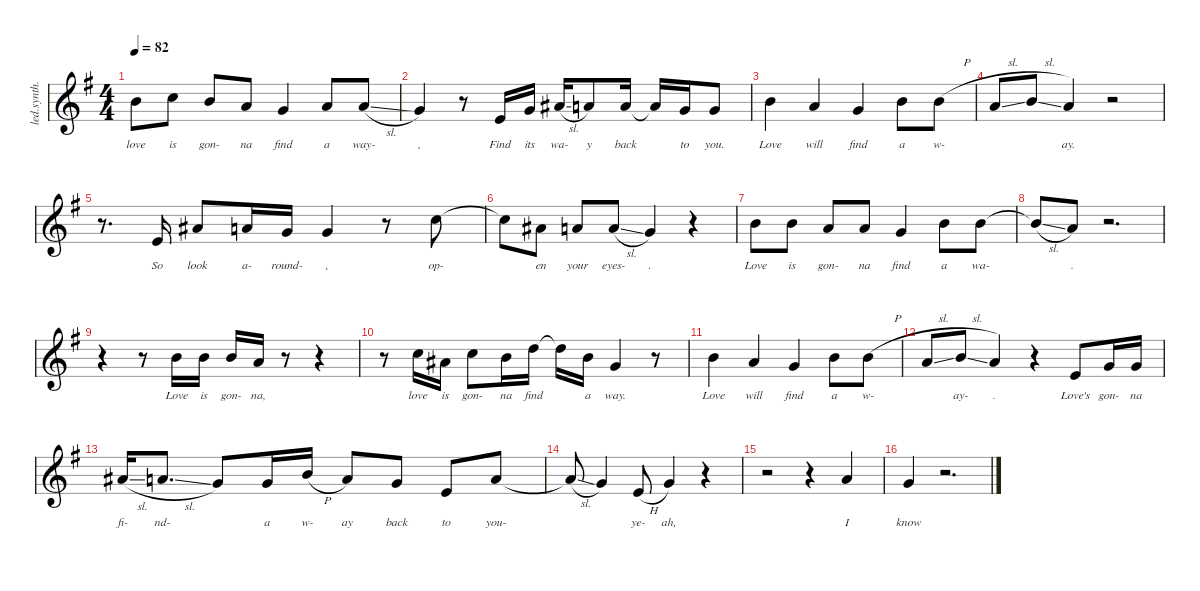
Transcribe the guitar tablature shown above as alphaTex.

\defaultSystemsLayout 4
\hideDynamics
\bracketExtendMode nobrackets
\track ("Vocal" "led.synth.") {instrument lead2sawtooth}
\staff {score}
\tuning (E4 B3 G3 D3 A2 E2)
\ts (4 4)
\tempo 82
\clef g2
\ks eminor
7.1{acc forcenatural}.8{lyrics (0 "love") lyrics (1 "") lyrics (2 "") lyrics (3 "") lyrics (4 "") dy f} 8.1{acc forcenatural}.8{lyrics (0 "is") lyrics (1 "") lyrics (2 "") lyrics (3 "") lyrics (4 "")} 7.1{acc forcenatural}.8{lyrics (0 "gon-") lyrics (1 "") lyrics (2 "") lyrics (3 "") lyrics (4 "")} 5.1{acc forcenatural}.8{lyrics (0 "na") lyrics (1 "") lyrics (2 "") lyrics (3 "") lyrics (4 "")} 3.1{acc forcenatural}.4{lyrics (0 "find") lyrics (1 "") lyrics (2 "") lyrics (3 "") lyrics (4 "")} 5.1{acc forcenatural}.8{lyrics (0 "a") lyrics (1 "") lyrics (2 "") lyrics (3 "") lyrics (4 "")} 5.1{sl acc forcenatural}.8{lyrics (0 "way-") lyrics (1 "") lyrics (2 "") lyrics (3 "") lyrics (4 "")} |
3.1{acc forcenatural}.4{lyrics (0 ",") lyrics (1 "") lyrics (2 "") lyrics (3 "") lyrics (4 "")} r.8 0.1{acc forcenatural}.16{lyrics (0 "Find") lyrics (1 "") lyrics (2 "") lyrics (3 "") lyrics (4 "")} 3.1{acc forcenatural}.16{lyrics (0 "its") lyrics (1 "") lyrics (2 "") lyrics (3 "") lyrics (4 "")} 6.1{sl acc #}.16{lyrics (0 "wa-") lyrics (1 "") lyrics (2 "") lyrics (3 "") lyrics (4 "")} 5.1{acc forcenatural}.8{lyrics (0 "y") lyrics (1 "") lyrics (2 "") lyrics (3 "") lyrics (4 "")} 5.1{acc forcenatural}.16{lyrics (0 "back") lyrics (1 "") lyrics (2 "") lyrics (3 "") lyrics (4 "")} 5.1{t acc forcenatural}.16 3.1{acc forcenatural}.16{lyrics (0 "to") lyrics (1 "") lyrics (2 "") lyrics (3 "") lyrics (4 "")} 3.1{acc forcenatural}.8{lyrics (0 "you.") lyrics (1 "") lyrics (2 "") lyrics (3 "") lyrics (4 "")} |
7.1{acc forcenatural}.4{lyrics (0 "Love") lyrics (1 "") lyrics (2 "") lyrics (3 "") lyrics (4 "")} 5.1{acc forcenatural}.4{lyrics (0 "will") lyrics (1 "") lyrics (2 "") lyrics (3 "") lyrics (4 "")} 3.1{acc forcenatural}.4{lyrics (0 "find") lyrics (1 "") lyrics (2 "") lyrics (3 "") lyrics (4 "")} 7.1{acc forcenatural}.8{lyrics (0 "a") lyrics (1 "") lyrics (2 "") lyrics (3 "") lyrics (4 "")} 7.1{h acc forcenatural}.8{lyrics (0 "w-") lyrics (1 "") lyrics (2 "") lyrics (3 "") lyrics (4 "")} |
5.1{sl acc forcenatural}.8 7.1{sl acc forcenatural}.8 5.1{acc forcenatural}.4{lyrics (0 "ay.") lyrics (1 "") lyrics (2 "") lyrics (3 "") lyrics (4 "")} r.2 |
r.8{d} 0.1{acc forcenatural}.16{lyrics (0 "So") lyrics (1 "") lyrics (2 "") lyrics (3 "") lyrics (4 "")} 6.1{acc #}.8{lyrics (0 "look") lyrics (1 "") lyrics (2 "") lyrics (3 "") lyrics (4 "")} 5.1{acc forcenatural}.16{lyrics (0 "a-") lyrics (1 "") lyrics (2 "") lyrics (3 "") lyrics (4 "")} 3.1{acc forcenatural}.16{lyrics (0 "round-") lyrics (1 "") lyrics (2 "") lyrics (3 "") lyrics (4 "")} 3.1{acc forcenatural}.4{lyrics (0 ",") lyrics (1 "") lyrics (2 "") lyrics (3 "") lyrics (4 "")} r.8 8.1{acc forcenatural}.8{lyrics (0 "op-") lyrics (1 "") lyrics (2 "") lyrics (3 "") lyrics (4 "")} |
8.1{t acc forcenatural}.8 6.1{acc #}.8{lyrics (0 "en") lyrics (1 "") lyrics (2 "") lyrics (3 "") lyrics (4 "")} 5.1{acc forcenatural}.8{lyrics (0 "your") lyrics (1 "") lyrics (2 "") lyrics (3 "") lyrics (4 "")} 5.1{sl acc forcenatural}.8{lyrics (0 "eyes-") lyrics (1 "") lyrics (2 "") lyrics (3 "") lyrics (4 "")} 3.1{acc forcenatural}.4{lyrics (0 ".") lyrics (1 "") lyrics (2 "") lyrics (3 "") lyrics (4 "")} r.4 |
7.1{acc forcenatural}.8{lyrics (0 "Love") lyrics (1 "") lyrics (2 "") lyrics (3 "") lyrics (4 "")} 12.2{acc forcenatural}.8{lyrics (0 "is") lyrics (1 "") lyrics (2 "") lyrics (3 "") lyrics (4 "")} 10.2{acc forcenatural}.8{lyrics (0 "gon-") lyrics (1 "") lyrics (2 "") lyrics (3 "") lyrics (4 "")} 5.1{acc forcenatural}.8{lyrics (0 "na") lyrics (1 "") lyrics (2 "") lyrics (3 "") lyrics (4 "")} 3.1{acc forcenatural}.4{lyrics (0 "find") lyrics (1 "") lyrics (2 "") lyrics (3 "") lyrics (4 "")} 7.1{acc forcenatural}.8{lyrics (0 "a") lyrics (1 "") lyrics (2 "") lyrics (3 "") lyrics (4 "")} 7.1{acc forcenatural}.8{lyrics (0 "wa-") lyrics (1 "") lyrics (2 "") lyrics (3 "") lyrics (4 "")} |
7.1{sl t acc forcenatural}.8 5.1{acc forcenatural}.8{lyrics (0 ".") lyrics (1 "") lyrics (2 "") lyrics (3 "") lyrics (4 "")} r.2{d} |
r.4 r.8 7.1{acc forcenatural}.16{lyrics (0 "Love") lyrics (1 "") lyrics (2 "") lyrics (3 "") lyrics (4 "")} 7.1{acc forcenatural}.16{lyrics (0 "is") lyrics (1 "") lyrics (2 "") lyrics (3 "") lyrics (4 "")} 7.1{acc forcenatural}.16{lyrics (0 "gon-") lyrics (1 "") lyrics (2 "") lyrics (3 "") lyrics (4 "")} 5.1{acc forcenatural}.16{lyrics (0 "na,") lyrics (1 "") lyrics (2 "") lyrics (3 "") lyrics (4 "")} r.8 r.4 |
r.8 8.1{acc forcenatural}.16{lyrics (0 "love") lyrics (1 "") lyrics (2 "") lyrics (3 "") lyrics (4 "")} 6.1{acc #}.16{lyrics (0 "is") lyrics (1 "") lyrics (2 "") lyrics (3 "") lyrics (4 "")} 8.1{acc forcenatural}.8{lyrics (0 "gon-") lyrics (1 "") lyrics (2 "") lyrics (3 "") lyrics (4 "")} 7.1{acc forcenatural}.16{lyrics (0 "na") lyrics (1 "") lyrics (2 "") lyrics (3 "") lyrics (4 "")} 10.1{acc forcenatural}.16{lyrics (0 "find") lyrics (1 "") lyrics (2 "") lyrics (3 "") lyrics (4 "")} 10.1{t acc forcenatural}.16 7.1{acc forcenatural}.16{lyrics (0 "a") lyrics (1 "") lyrics (2 "") lyrics (3 "") lyrics (4 "")} 3.1{acc forcenatural}.4{lyrics (0 "way.") lyrics (1 "") lyrics (2 "") lyrics (3 "") lyrics (4 "")} r.8 |
7.1{acc forcenatural}.4{lyrics (0 "Love") lyrics (1 "") lyrics (2 "") lyrics (3 "") lyrics (4 "")} 5.1{acc forcenatural}.4{lyrics (0 "will") lyrics (1 "") lyrics (2 "") lyrics (3 "") lyrics (4 "")} 3.1{acc forcenatural}.4{lyrics (0 "find") lyrics (1 "") lyrics (2 "") lyrics (3 "") lyrics (4 "")} 7.1{acc forcenatural}.8{lyrics (0 "a") lyrics (1 "") lyrics (2 "") lyrics (3 "") lyrics (4 "")} 7.1{h acc forcenatural}.8{lyrics (0 "w-") lyrics (1 "") lyrics (2 "") lyrics (3 "") lyrics (4 "")} |
5.1{sl acc forcenatural}.8 7.1{sl acc forcenatural}.8{lyrics (0 "ay-") lyrics (1 "") lyrics (2 "") lyrics (3 "") lyrics (4 "")} 5.1{acc forcenatural}.4{lyrics (0 ".") lyrics (1 "") lyrics (2 "") lyrics (3 "") lyrics (4 "")} r.4 0.1{acc forcenatural}.8{lyrics (0 "Love's") lyrics (1 "") lyrics (2 "") lyrics (3 "") lyrics (4 "")} 3.1{acc forcenatural}.16{lyrics (0 "gon-") lyrics (1 "") lyrics (2 "") lyrics (3 "") lyrics (4 "")} 3.1{acc forcenatural}.16{lyrics (0 "na") lyrics (1 "") lyrics (2 "") lyrics (3 "") lyrics (4 "")} |
6.1{sl acc #}.16{lyrics (0 "fi-") lyrics (1 "") lyrics (2 "") lyrics (3 "") lyrics (4 "")} 5.1{sl acc forcenatural}.8{d lyrics (0 "nd-") lyrics (1 "") lyrics (2 "") lyrics (3 "") lyrics (4 "")} 3.1{acc forcenatural}.8{lyrics (0 " ") lyrics (1 "") lyrics (2 "") lyrics (3 "") lyrics (4 "")} 3.1{acc forcenatural}.16{lyrics (0 "a") lyrics (1 "") lyrics (2 "") lyrics (3 "") lyrics (4 "")} 7.1{h acc forcenatural}.16{lyrics (0 "w-") lyrics (1 "") lyrics (2 "") lyrics (3 "") lyrics (4 "")} 5.1{acc forcenatural}.8{lyrics (0 "ay") lyrics (1 "") lyrics (2 "") lyrics (3 "") lyrics (4 "")} 3.1{acc forcenatural}.8{lyrics (0 "back") lyrics (1 "") lyrics (2 "") lyrics (3 "") lyrics (4 "")} 0.1{acc forcenatural}.8{lyrics (0 "to") lyrics (1 "") lyrics (2 "") lyrics (3 "") lyrics (4 "")} 5.1{acc forcenatural}.8{lyrics (0 "you-") lyrics (1 "") lyrics (2 "") lyrics (3 "") lyrics (4 "")} |
5.1{sl t acc forcenatural}.8 3.1{acc forcenatural}.4{lyrics (0 " ") lyrics (1 "") lyrics (2 "") lyrics (3 "") lyrics (4 "")} 0.1{h acc forcenatural}.8{lyrics (0 "ye-") lyrics (1 "") lyrics (2 "") lyrics (3 "") lyrics (4 "")} 3.1{acc forcenatural}.4{lyrics (0 "ah,") lyrics (1 "") lyrics (2 "") lyrics (3 "") lyrics (4 "")} r.4 |
r.2 r.4 5.1{acc forcenatural}.4{lyrics (0 "I") lyrics (1 "") lyrics (2 "") lyrics (3 "") lyrics (4 "")} |
3.1{acc forcenatural}.4{lyrics (0 "know") lyrics (1 "") lyrics (2 "") lyrics (3 "") lyrics (4 "")} r.2{d}
